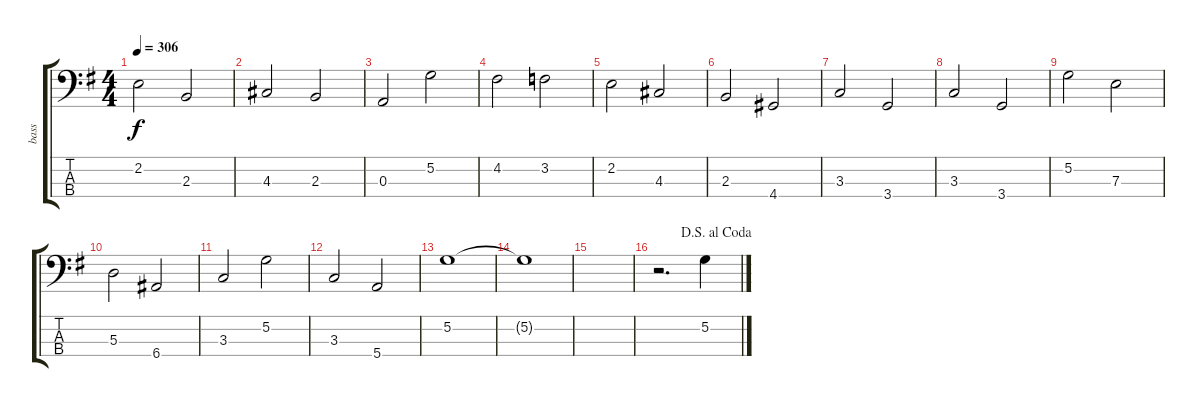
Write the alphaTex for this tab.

\track ("bass" "bass") {instrument electricbassfinger}
\staff {score tabs}
\tuning (G2 D2 A1 E1) {hide}
\ts (4 4)
\tempo 306
\clef f4
\ks g
2.2.2{dy f} 2.3.2 |
4.3.2 2.3.2 |
0.3.2 5.2.2 |
4.2.2 3.2.2 |
2.2.2 4.3.2 |
2.3.2 4.4.2 |
3.3.2 3.4.2 |
3.3.2 3.4.2 |
5.2.2 7.3.2 |
5.3.2 6.4.2 |
3.3.2 5.2.2 |
3.3.2 5.4.2 |
5.2.1 |
5.2{t}.1 |
|
\jump dalsegnoalcoda
r.2{d} 5.2.4
